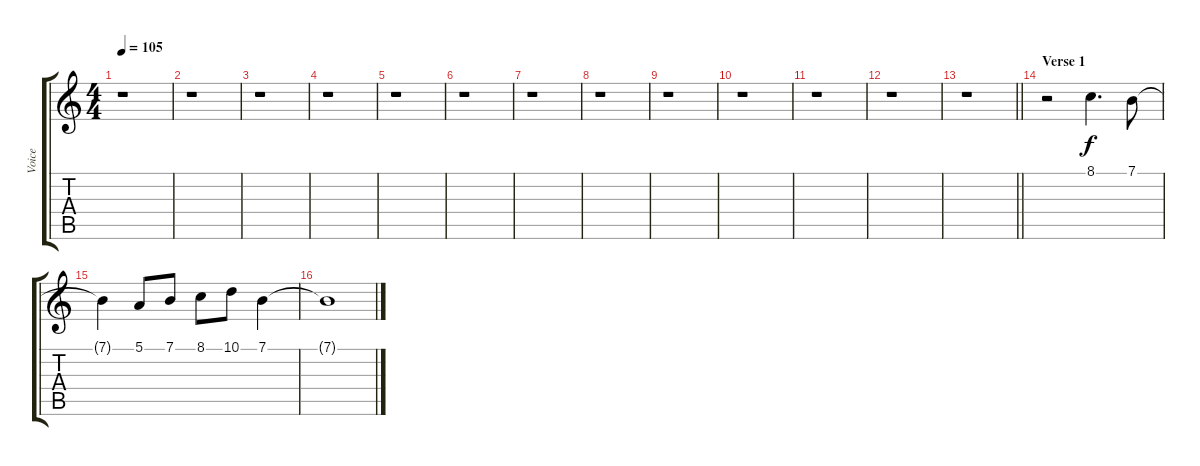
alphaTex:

\track ("Voice" "Voice") {instrument altosax}
\staff {score tabs}
\tuning (E4 B3 G3 D3 A2 E2) {hide}
\ts (4 4)
\tempo 105
\clef g2
\ks c
r.1{dy f} |
r.1 |
r.1 |
r.1 |
r.1 |
r.1 |
r.1 |
r.1 |
r.1 |
r.1 |
r.1 |
r.1 |
\barLineRight lightlight
r.1 |
\section ("" "Verse 1")
r.2 8.1.4{d} 7.1.8 |
7.1{t}.4 5.1.8 7.1.8 8.1.8 10.1.8 7.1.4 |
7.1{t}.1
